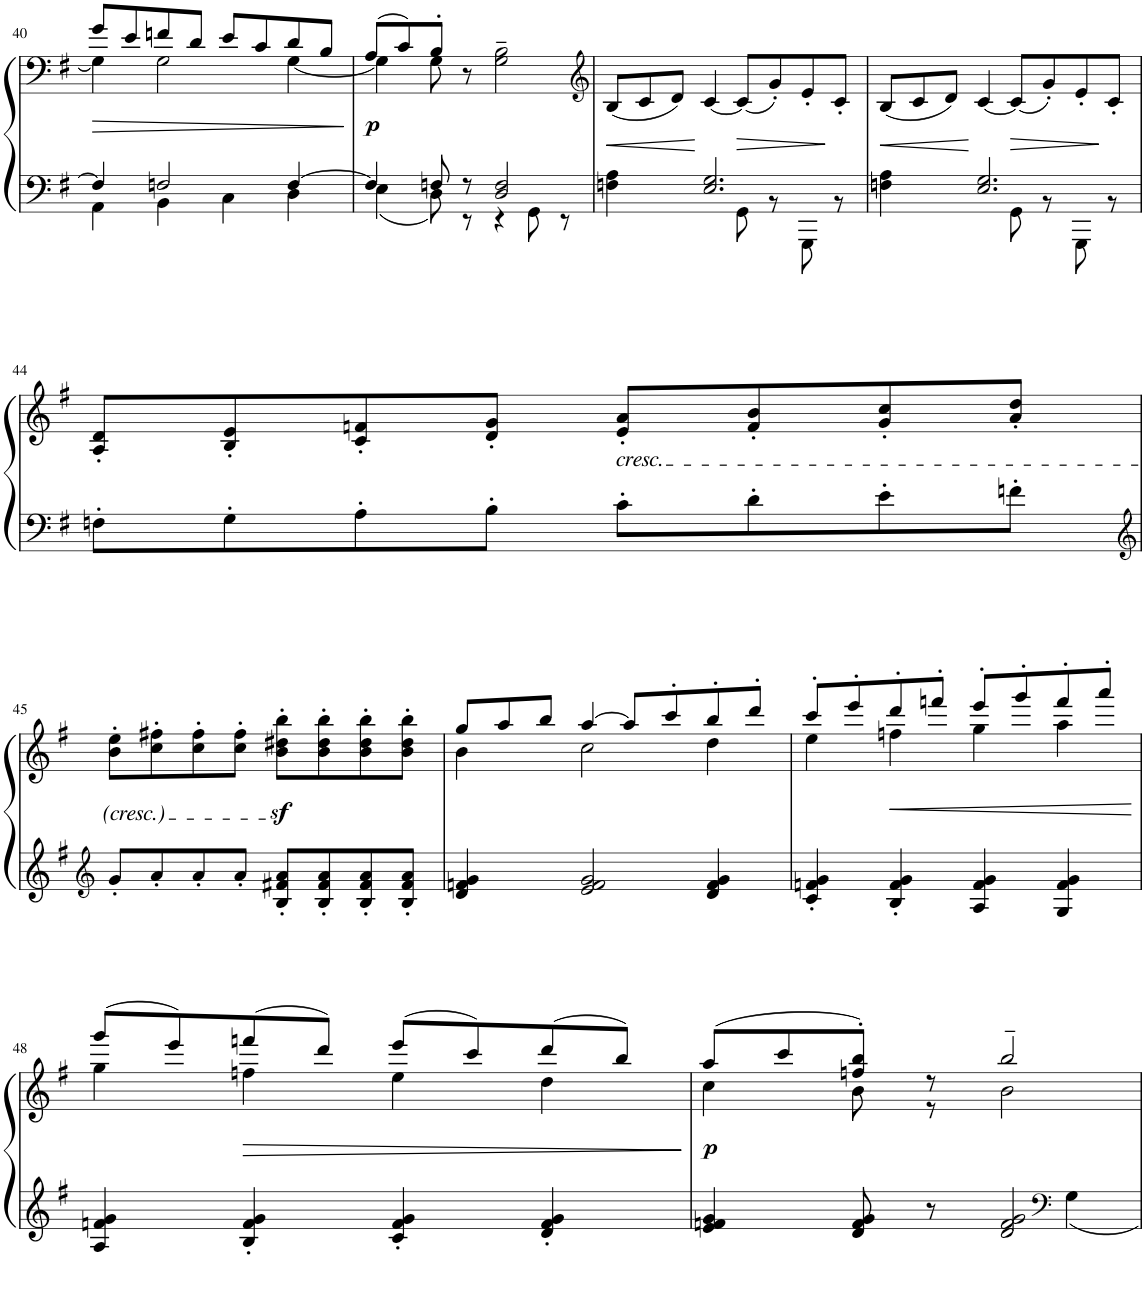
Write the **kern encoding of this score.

**kern	**kern	**dynam
*part1	*part1	*part1
*staff2	*staff1	*staff1/2
*I"Piano	*	*
*I'Pno.	*	*
!!LO:PB:g=z
*clefF4	*clefF4	*
*k[f#]	*k[f#]	*
*M4/4	*M4/4	*
*met(c)	*met(c)	*
=40	=40	=40
*^	*	*
!	!	!	!LO:HP:b
*	*	*^	*
4F/]	4AA\	8g/L	4G\]	>
.	.	8e/	.	.
2Fn/	4BB\	8fn/	2G\	.
.	.	8d/J	.	.
.	4C\	8e/L	.	.
.	.	8c/	.	.
[4F/	4D\	8d/	[4G\	.
.	.	8B/J	.	.
=41	=41	=41	=41	=41
!	!	!	!	!LO:DY:b
4F/]	4E\	(8A/L	4G\]	p
.	.	8c/)	.	.
8Fn/	8D\	8B'/J	8G\	.
8r	8r	8r	2ryy	.
2D/ 2F/	4r	2G\~ 2B\~	.	.
.	8GG\	.	.	.
.	8r	.	8ryy	.
*	*	*v	*v	*
=42	=42	=42	=42
*	*	*clefG2	*
*	*	*Xtuplet	*
*	*	*^	*
!	!	!	!	!LO:HP:b
*	*	*v	*v	*
4Fn\ 4A\	2ryy	(12B/L	<
.	.	12c/	.
.	.	12d/J)	.
2.E/ 2.G/	.	[4c/	]
!	!	!	!LO:HP:b
.	8GG\	(8c/L]	>
.	8r	8g'/)	.
.	8GGG\	8e'/	.
.	8r	8c'/J	[
=43	=43	=43	=43
!	!	!	!LO:HP:b
4Fn\ 4A\	2ryy	(12B/L	<
.	.	12c/	.
.	.	12d/J)	.
2.E/ 2.G/	.	[4c/	]
!	!	!	!LO:HP:b
.	8GG\	(8c/L]	>
.	8r	8g'/)	.
.	8GGG\	8e'/	.
.	8r	8c'/J	[
*v	*v	*	*
!!LO:LB:g=z
=44	=44	=44
8Fn'\L	8A/' 8d/'L	.
8G'\	8B/' 8e/'	.
8A'\	8c/' 8fn/'	.
8B'\J	8d/' 8g/'J	.
!	!LO:TX:b:i:t=cresc.	!
8c'\L	8e/' 8a/'L	.
8d'\	8f/' 8b/'	.
8e'\	8g/' 8cc/'	.
8fn'\J	8a/' 8dd/'J	.
!!LO:LB:g=z
=45	=45	=45
*clefG2	*	*
8g'/L	8b\' 8ee\'L	.
8a'/	8cc\' 8ff#X\'	.
8a'/	8cc\' 8ff#\'	.
8a'/J	8cc\' 8ff#\'J	.
8B/' 8f#X/' 8a/'L	8b\z<' 8dd#X\z<' 8bb\z<'L	.
8B/' 8f#/' 8a/'	8b\' 8dd#\' 8bb\'	.
8B/' 8f#/' 8a/'	8b\' 8dd#\' 8bb\'	.
8B/' 8f#/' 8a/'J	8b\' 8dd#\' 8bb\'J	.
=46	=46	=46
*	*^	*
4d/ 4fn/ 4g/	12gg/L	4b\	.
.	12aa/	.	.
.	12bb/J	.	.
2e/ 2f/ 2g/	[4aa/	2cc\	.
.	8aa/L]	.	.
.	8ccc'/	.	.
4d/ 4f/ 4g/	8bb'/	4dd\	.
.	8ddd'/J	.	.
=47	=47	=47	=47
4c/' 4fn/' 4g/'	8ccc'/L	4ee\	.
.	8eee'/	.	.
!	!	!	!LO:HP:b
4B/' 4f/' 4g/'	8ddd'/	4ffn\	<
.	8fffn'/J	.	.
4A/' 4f/' 4g/'	8eee'/L	4gg\	.
.	8ggg'/	.	.
4G/' 4f/' 4g/'	8fff'/	4aa\	.
.	8aaa'/J	.	.
*	*v	*v	*
.	.	]
!!LO:LB:g=z
=48	=48	=48
*	*^	*
4A/' 4fn/' 4g/'	(8ggg/L	4gg\	.
.	8eee/)	.	.
4B/' 4f/' 4g/'	(8fffn/	4ffn\	.
.	8ddd/J)	.	.
4c/' 4f/' 4g/'	(8eee/L	4ee\	.
.	8ccc/)	.	.
4d/' 4f/' 4g/'	(8ddd/	4dd\	.
.	8bb/J)	.	.
*	*v	*v	*
.	.	[
=49	=49	=49
*^	*^	*
!	!	!	!	!LO:DY:b
4e/ 4fn/ 4g/	2.ryy	(8aa/L	4cc\	p
.	.	8ccc/	.	.
8d/ 8f/ 8g/	.	8ffn/' 8bb/'J)	8b\	.
8r	.	8r	8r	.
2d/ 2f/ 2g/	.	2bb~/	2b\	.
*clefF4	*	*	*	*
.	4G\	.	.	.
*v	*v	*	*	*
*	*v	*v	*
=	=	=
*-	*-	*-
